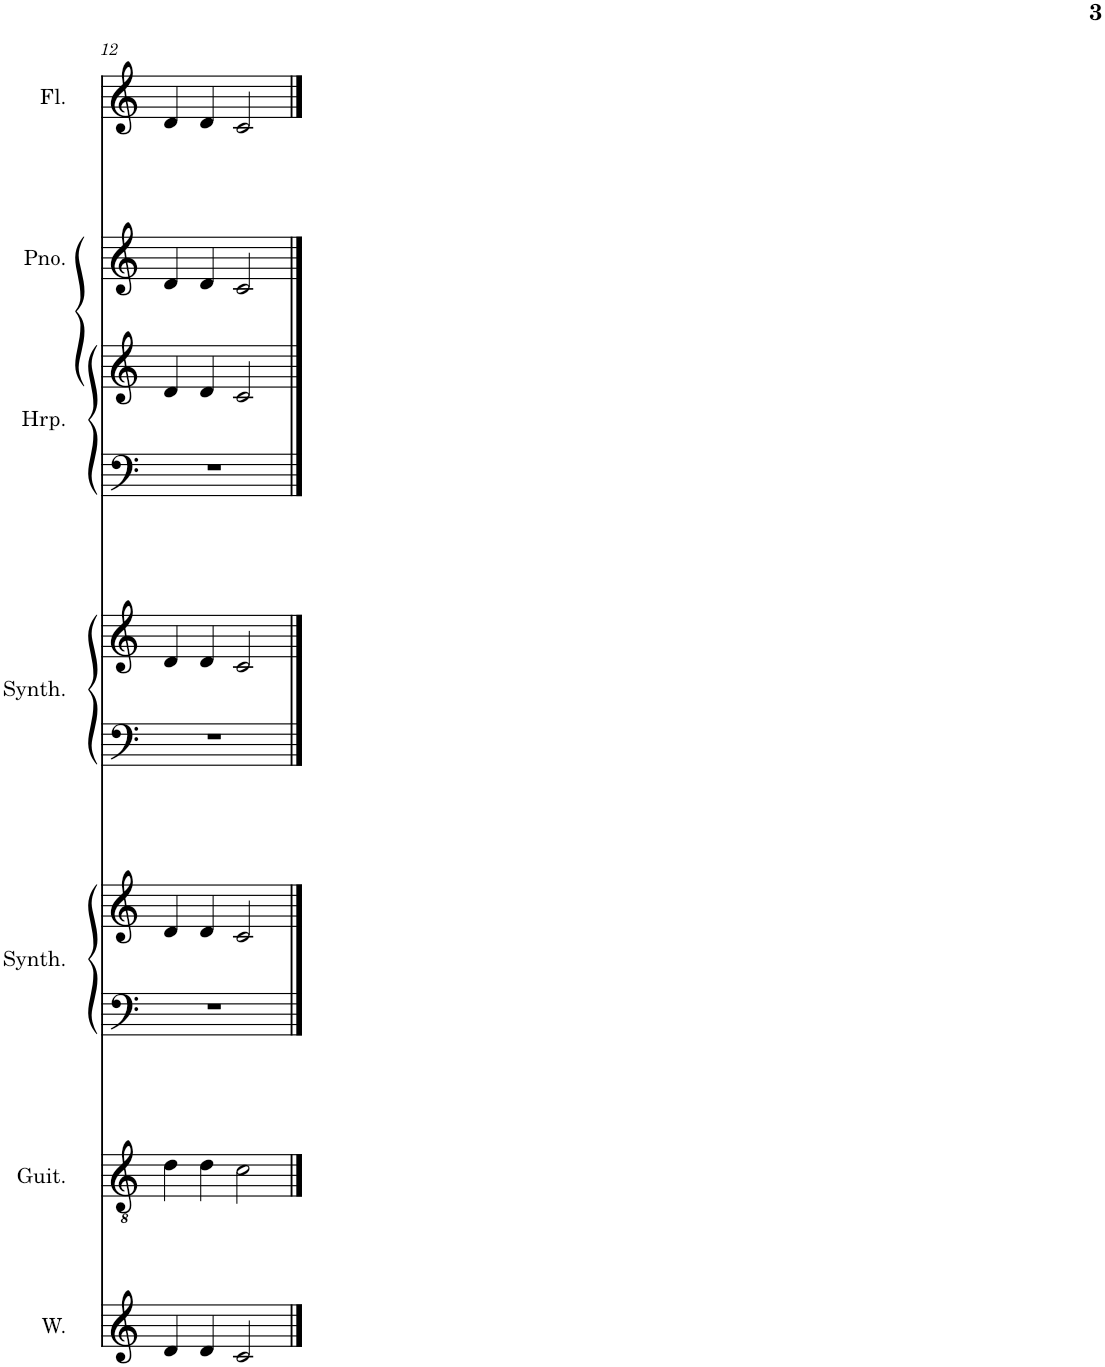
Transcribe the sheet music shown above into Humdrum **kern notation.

**kern	**kern	**kern	**kern	**kern	**kern	**kern	**kern	**kern	**kern
*part7	*part6	*part5	*part5	*part4	*part4	*part3	*part3	*part2	*part1
*staff10	*staff9	*staff8	*staff7	*staff6	*staff5	*staff4	*staff3	*staff2	*staff1
*I"Women	*I"Classical Guitar	*I"Square Synthesizer	*	*I"Sine Synthesizer	*	*I"Harp	*	*I"Piano	*I"Flute
*I'W.	*I'Guit.	*I'Synth.	*	*I'Synth.	*	*I'Hrp.	*	*I'Pno.	*I'Fl.
!!LO:PB:g=z
*clefG2	*clefGv2	*clefF4	*clefG2	*clefF4	*clefG2	*clefF4	*clefG2	*clefG2	*clefG2
*k[]	*k[]	*k[]	*k[]	*k[]	*k[]	*k[]	*k[]	*k[]	*k[]
*M4/4	*M4/4	*M4/4	*M4/4	*M4/4	*M4/4	*M4/4	*M4/4	*M4/4	*M4/4
=12	=12	=12	=12	=12	=12	=12	=12	=12	=12
4d/	4d\	1r	4d/	1r	4d/	1r	4d/	4d/	4d/
4d/	4d\	.	4d/	.	4d/	.	4d/	4d/	4d/
2c/	2c\	.	2c/	.	2c/	.	2c/	2c/	2c/
==	==	==	==	==	==	==	==	==	==
*-	*-	*-	*-	*-	*-	*-	*-	*-	*-
